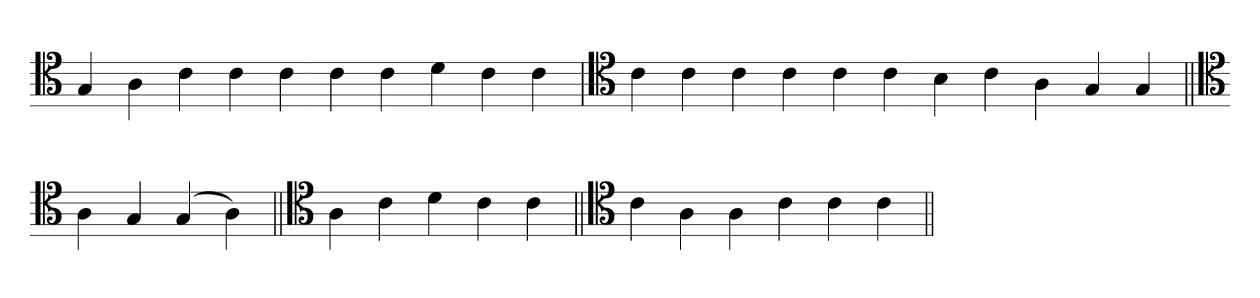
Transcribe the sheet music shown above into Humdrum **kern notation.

**kern
*part1
*staff1
*clefC4
=
4G
4A
4c
4c
4c
4c
4c
4d
4c
4c
=
*clefC4
4c
4c
4c
4c
4c
4c
4B
4c
4A
4G
4G
=||
*clefC4
4A
4G
(4G
4A)
=||
*clefC4
4A
4c
4d
4c
4c
=||
*clefC4
4c
4A
4A
4c
4c
4c
=||
*-
